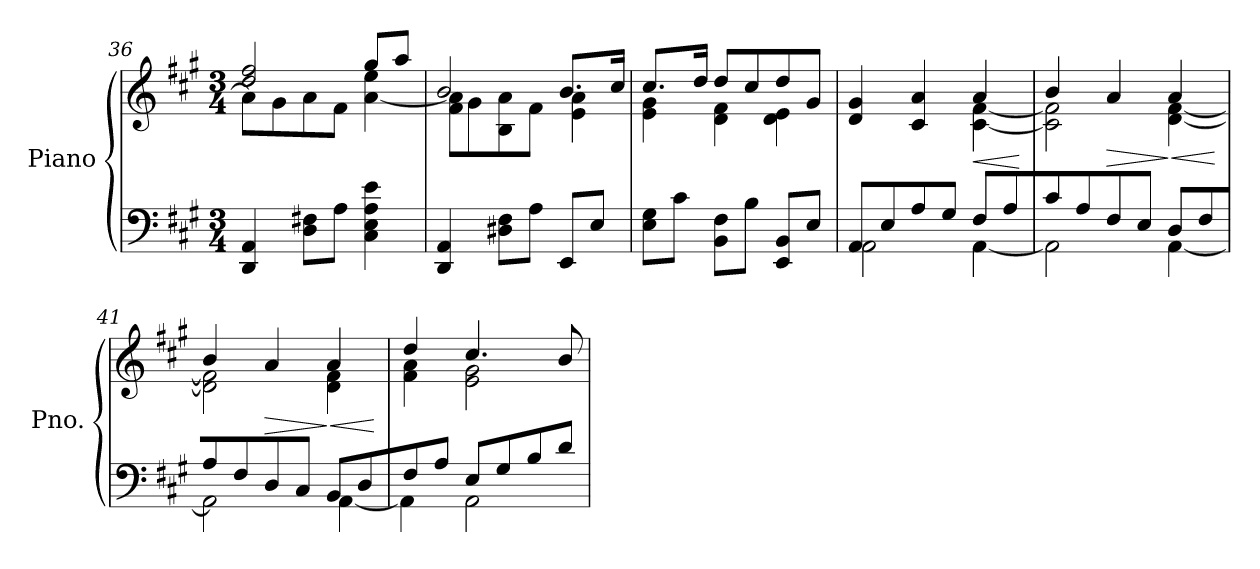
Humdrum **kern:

**kern	**kern	**dynam
*part1	*part1	*part1
*staff2	*staff1	*staff1/2
*I"Piano	*	*
*I'Pno.	*	*
*clefF4	*clefG2	*
*k[f#c#g#]	*k[f#c#g#]	*
*M3/4	*M3/4	*
=36	=36	=36
*	*^	*
4DD/ 4AA/	2dd/ 2ff#/	8a\L]	.
.	.	8g#\	.
8D\ 8F#X\L	.	8a\	.
8A\J	.	8f#\J	.
4C#\ 4E\ 4A\ 4e\	8gg#/L	[4a\ 4ee\	.
.	8aa/J	.	.
=37	=37	=37	=37
4DD/ 4AA/	2b/	8f#\ 8a\]L	.
.	.	8g#\	.
8D#X\ 8F#\L	.	8B\ 8a\	.
8A\J	.	8f#\J	.
8EE/L	8.b/L	4e\ 4a\	.
8E/J	.	.	.
.	16cc#/Jk	.	.
!!LO:LB:g=z	!!
=38	=38	=38	=38
8E\ 8G#\L	8.cc#/L	4e\ 4g#\	.
8c#\J	.	.	.
.	16dd/Jk	.	.
8BB\ 8F#\L	8dd/L	4d\ 4f#\	.
8B\J	8cc#/	.	.
8EE/ 8BB/L	8dd/	4d\ 4e\	.
8E/J	8g#/J	.	.
=39	=39	=39	=39
*^	*	*	*
8AA/L	2AA\	4d/ 4g#/	2ryy	.
8E/	.	.	.	.
8A/	.	4c#/ 4a/	.	.
8G#/J	.	.	.	.
!	!	!	!	!LO:HP:b
8F#/L	[4AA\	4a/	[4c#\ [4f#\	<
8A/	.	.	.	.
*v	*v	*	*	*
*	*v	*v	*
.	.	[
=40	=40	=40
*^	*^	*
8c#/	2AA\]	4b/	2c#\] 2f#\]	.
8A/	.	.	.	.
!	!	!	!	!LO:HP:b
8F#/	.	4a/	.	>
8E/J	.	.	.	.
!	!	!	!	!LO:HP:n=1:b
8D/L	[4AA\	4a/	[4d\ [4f#\	] <
8F#/	.	.	.	.
*v	*v	*	*	*
*	*v	*v	*
.	.	[
=41	=41	=41
*^	*^	*
8A/	2AA\]	4b/	2d\] 2f#\]	.
8F#/	.	.	.	.
!	!	!	!	!LO:HP:b
8D/	.	4a/	.	>
8C#/J	.	.	.	.
!	!	!	!	!LO:HP:n=1:b
8BB/L	[4AA\	4a/	4d\ 4f#\	] <
8D/	.	.	.	.
*v	*v	*	*	*
*	*v	*v	*
.	.	[
=42	=42	=42
*^	*^	*
8F#/	4AA\]	4dd/	4f#\ 4a\	.
8A/J	.	.	.	.
8E/L	2AA\	4.cc#/	2e\ 2g#\	.
8G#/	.	.	.	.
8B/	.	.	.	.
8d/J	.	8b/	.	.
*v	*v	*	*	*
*	*v	*v	*
=	=	=
*-	*-	*-
